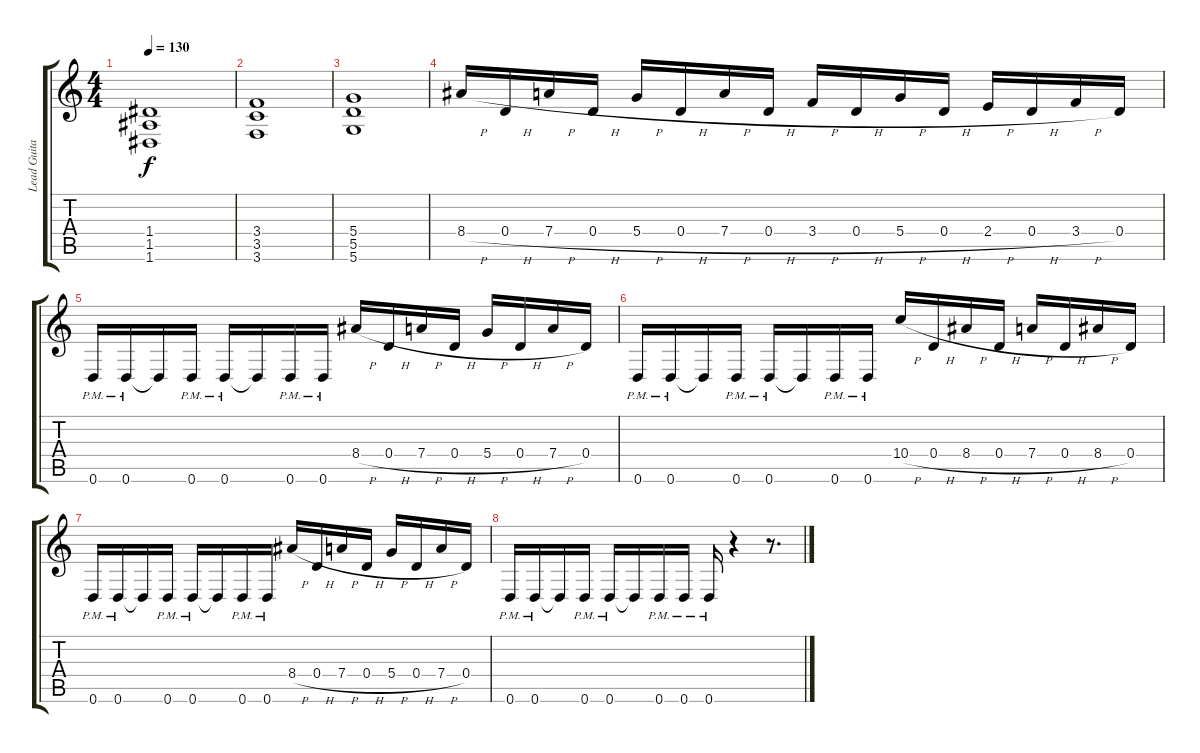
\track ("Lead Guitar / Acoustic Guitar" "Lead Guita") {instrument distortionguitar}
\staff {score tabs}
\tuning (E4 B3 G3 D3 A2 D2) {hide}
\ts (4 4)
\tempo 130
\clef g2
\ks c
(1.4 1.5 1.6).1{dy f} |
(3.4 3.5 3.6).1 |
(5.4 5.5 5.6).1 |
8.4{h}.16 0.4{h}.16 7.4{h}.16 0.4{h}.16 5.4{h}.16 0.4{h}.16 7.4{h}.16 0.4{h}.16 3.4{h}.16 0.4{h}.16 5.4{h}.16 0.4{h}.16 2.4{h}.16 0.4{h}.16 3.4{h}.16 0.4.16 |
0.6{pm}.16 0.6{pm}.16 0.6{t}.16 0.6{pm}.16 0.6{pm}.16 0.6{t}.16 0.6{pm}.16 0.6{pm}.16 8.4{h}.16 0.4{h}.16 7.4{h}.16 0.4{h}.16 5.4{h}.16 0.4{h}.16 7.4{h}.16 0.4.16 |
0.6{pm}.16 0.6{pm}.16 0.6{t}.16 0.6{pm}.16 0.6{pm}.16 0.6{t}.16 0.6{pm}.16 0.6{pm}.16 10.4{h}.16 0.4{h}.16 8.4{h}.16 0.4{h}.16 7.4{h}.16 0.4{h}.16 8.4{h}.16 0.4.16 |
0.6{pm}.16 0.6{pm}.16 0.6{t}.16 0.6{pm}.16 0.6{pm}.16 0.6{t}.16 0.6{pm}.16 0.6{pm}.16 8.4{h}.16 0.4{h}.16 7.4{h}.16 0.4{h}.16 5.4{h}.16 0.4{h}.16 7.4{h}.16 0.4.16 |
0.6{pm}.16 0.6{pm}.16 0.6{t}.16 0.6{pm}.16 0.6{pm}.16 0.6{t}.16 0.6{pm}.16 0.6{pm}.16 0.6{pm}.16 r.4 r.8{d}
